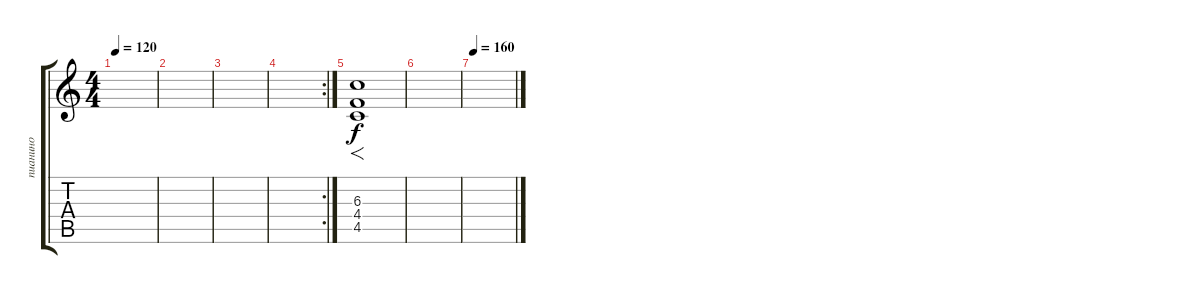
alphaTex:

\track ("пианино" "пианино") {instrument distortionguitar}
\staff {score tabs}
\tuning (Eb4 Bb3 Gb3 Db3 Ab2 Eb2) {hide}
\ts (4 4)
\tempo 120
\clef g2
\ks c
|
|
|
\rc 2
|
(6.3 4.4 4.5).1{f} |
|
\tempo 160
